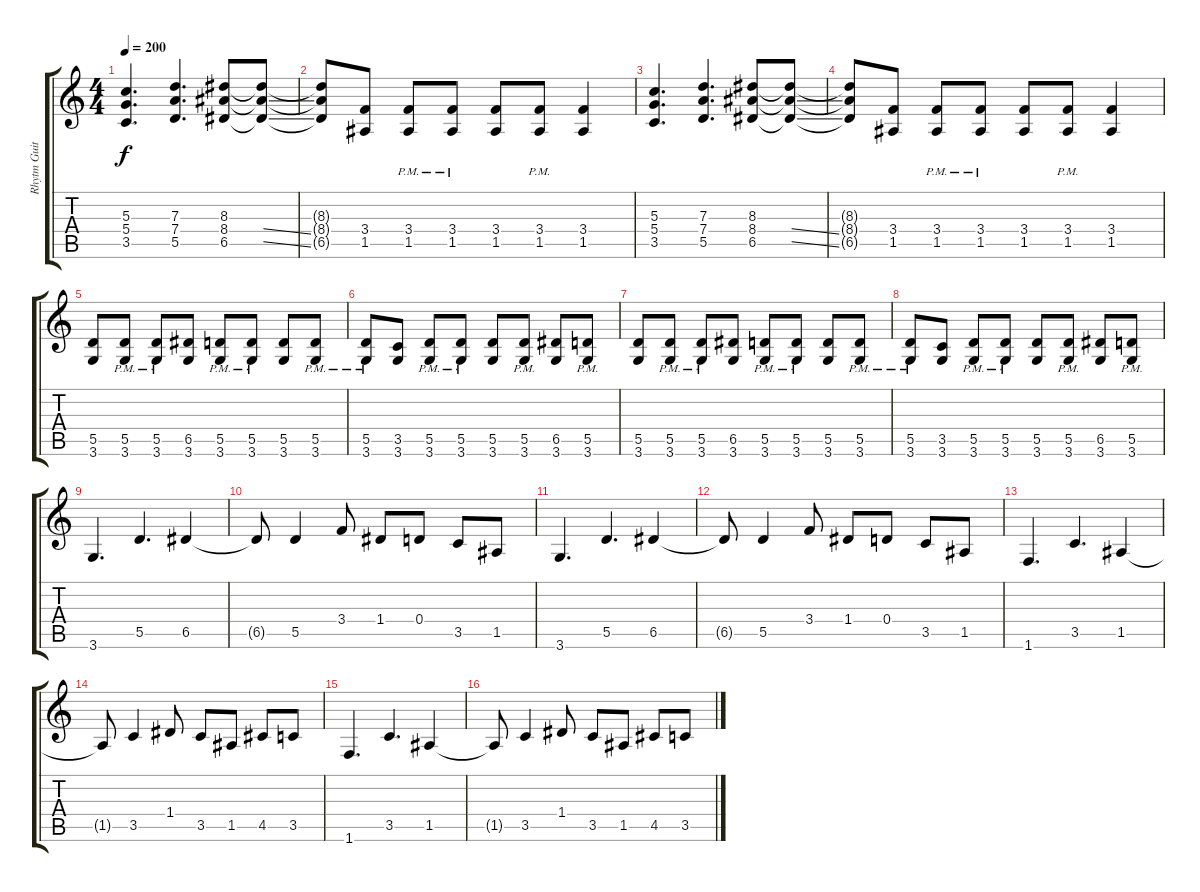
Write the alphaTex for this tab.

\track ("Rhytm Guitar" "Rhytm Guit") {instrument distortionguitar}
\staff {score tabs}
\tuning (E4 B3 G3 D3 A2 E2) {hide}
\ts (4 4)
\tempo 200
\clef g2
\ks c
(5.3 5.4 3.5).4{d dy f} (7.3 7.4 5.5).4{d} (8.3 8.4 6.5).8 (8.3{t} 8.4{ss t} 6.5{ss t}).8 |
(8.3{t} 8.4{t} 6.5{t}).8 (3.4 1.5).8 (3.4{pm} 1.5{pm}).8 (3.4{pm} 1.5{pm}).8 (3.4 1.5).8 (3.4{pm} 1.5{pm}).8 (3.4 1.5).4 |
(5.3 5.4 3.5).4{d} (7.3 7.4 5.5).4{d} (8.3 8.4 6.5).8 (8.3{t} 8.4{ss t} 6.5{ss t}).8 |
(8.3{t} 8.4{t} 6.5{t}).8 (3.4 1.5).8 (3.4{pm} 1.5{pm}).8 (3.4{pm} 1.5{pm}).8 (3.4 1.5).8 (3.4{pm} 1.5{pm}).8 (3.4 1.5).4 |
(5.5 3.6).8 (5.5{pm} 3.6{pm}).8 (5.5{pm} 3.6{pm}).8 (6.5 3.6).8 (5.5{pm} 3.6{pm}).8 (5.5{pm} 3.6{pm}).8 (5.5 3.6).8 (5.5{pm} 3.6{pm}).8 |
(5.5{pm} 3.6{pm}).8 (3.5 3.6).8 (5.5{pm} 3.6{pm}).8 (5.5{pm} 3.6{pm}).8 (5.5 3.6).8 (5.5{pm} 3.6{pm}).8 (6.5 3.6).8 (5.5{pm} 3.6{pm}).8 |
(5.5 3.6).8 (5.5{pm} 3.6{pm}).8 (5.5{pm} 3.6{pm}).8 (6.5 3.6).8 (5.5{pm} 3.6{pm}).8 (5.5{pm} 3.6{pm}).8 (5.5 3.6).8 (5.5{pm} 3.6{pm}).8 |
(5.5{pm} 3.6{pm}).8 (3.5 3.6).8 (5.5{pm} 3.6{pm}).8 (5.5{pm} 3.6{pm}).8 (5.5 3.6).8 (5.5{pm} 3.6{pm}).8 (6.5 3.6).8 (5.5{pm} 3.6{pm}).8 |
3.6.4{d} 5.5.4{d} 6.5.4 |
6.5{t}.8 5.5.4 3.4.8 1.4.8 0.4.8 3.5.8 1.5.8 |
3.6.4{d} 5.5.4{d} 6.5.4 |
6.5{t}.8 5.5.4 3.4.8 1.4.8 0.4.8 3.5.8 1.5.8 |
1.6.4{d} 3.5.4{d} 1.5.4 |
1.5{t}.8 3.5.4 1.4.8 3.5.8 1.5.8 4.5.8 3.5.8 |
1.6.4{d} 3.5.4{d} 1.5.4 |
1.5{t}.8 3.5.4 1.4.8 3.5.8 1.5.8 4.5.8 3.5.8
